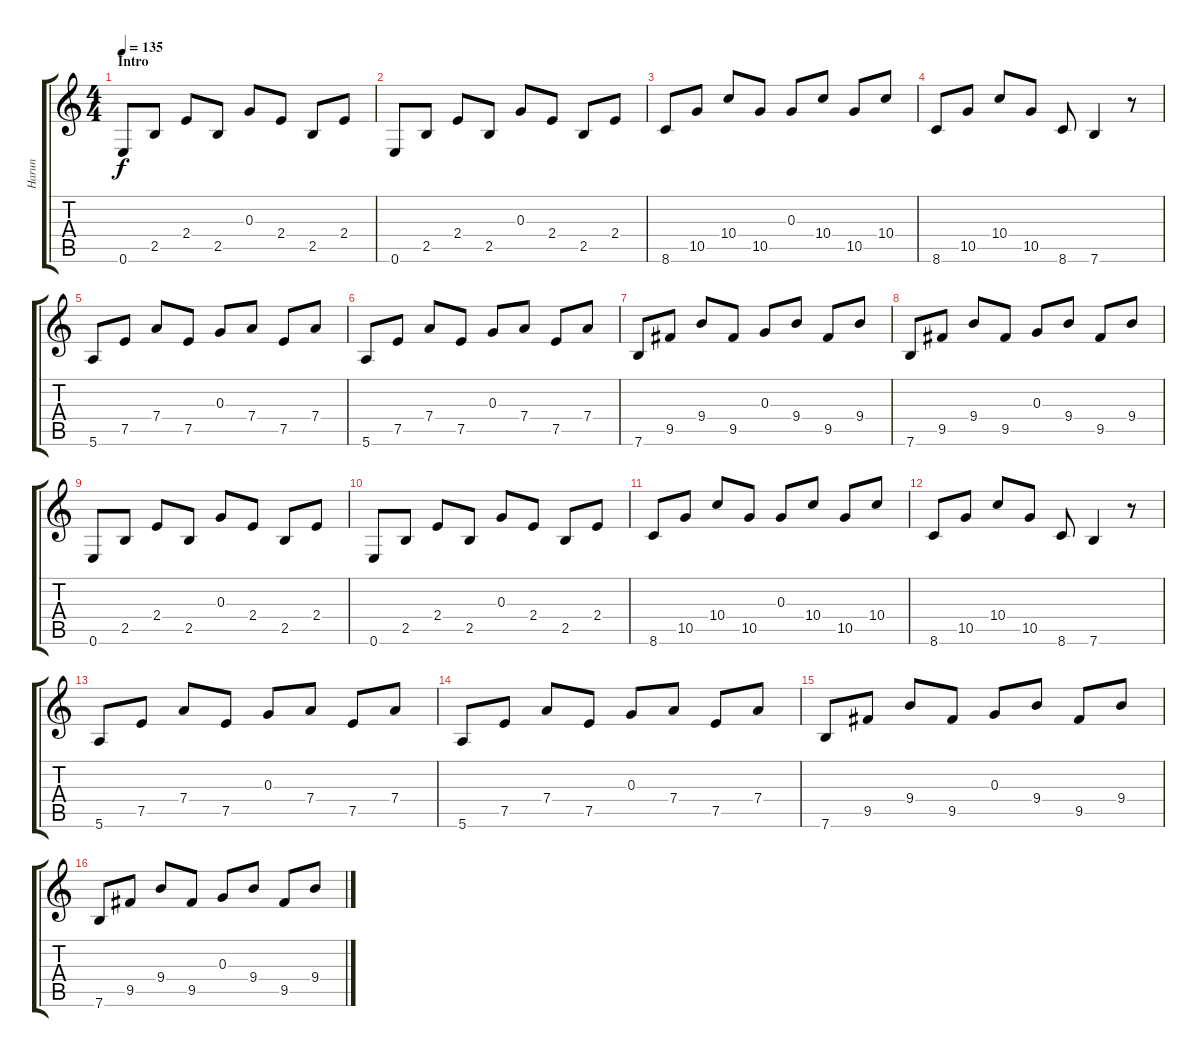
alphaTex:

\track ("Harun" "Harun") {instrument electricguitarclean}
\staff {score tabs}
\tuning (E4 B3 G3 D3 A2 E2) {hide}
\ts (4 4)
\section ("" "Intro")
\tempo 135
\clef g2
\ks c
0.6.8{dy f instrument electricguitarclean} 2.5.8 2.4.8 2.5.8 0.3.8 2.4.8 2.5.8 2.4.8 |
0.6.8 2.5.8 2.4.8 2.5.8 0.3.8 2.4.8 2.5.8 2.4.8 |
8.6.8 10.5.8 10.4.8 10.5.8 0.3.8 10.4.8 10.5.8 10.4.8 |
8.6.8 10.5.8 10.4.8 10.5.8 8.6.8 7.6.4 r.8 |
5.6.8 7.5.8 7.4.8 7.5.8 0.3.8 7.4.8 7.5.8 7.4.8 |
5.6.8 7.5.8 7.4.8 7.5.8 0.3.8 7.4.8 7.5.8 7.4.8 |
7.6.8 9.5.8 9.4.8 9.5.8 0.3.8 9.4.8 9.5.8 9.4.8 |
7.6.8 9.5.8 9.4.8 9.5.8 0.3.8 9.4.8 9.5.8 9.4.8 |
0.6.8 2.5.8 2.4.8 2.5.8 0.3.8 2.4.8 2.5.8 2.4.8 |
0.6.8 2.5.8 2.4.8 2.5.8 0.3.8 2.4.8 2.5.8 2.4.8 |
8.6.8 10.5.8 10.4.8 10.5.8 0.3.8 10.4.8 10.5.8 10.4.8 |
8.6.8 10.5.8 10.4.8 10.5.8 8.6.8 7.6.4 r.8 |
5.6.8 7.5.8 7.4.8 7.5.8 0.3.8 7.4.8 7.5.8 7.4.8 |
5.6.8 7.5.8 7.4.8 7.5.8 0.3.8 7.4.8 7.5.8 7.4.8 |
7.6.8 9.5.8 9.4.8 9.5.8 0.3.8 9.4.8 9.5.8 9.4.8 |
7.6.8 9.5.8 9.4.8 9.5.8 0.3.8 9.4.8 9.5.8 9.4.8
